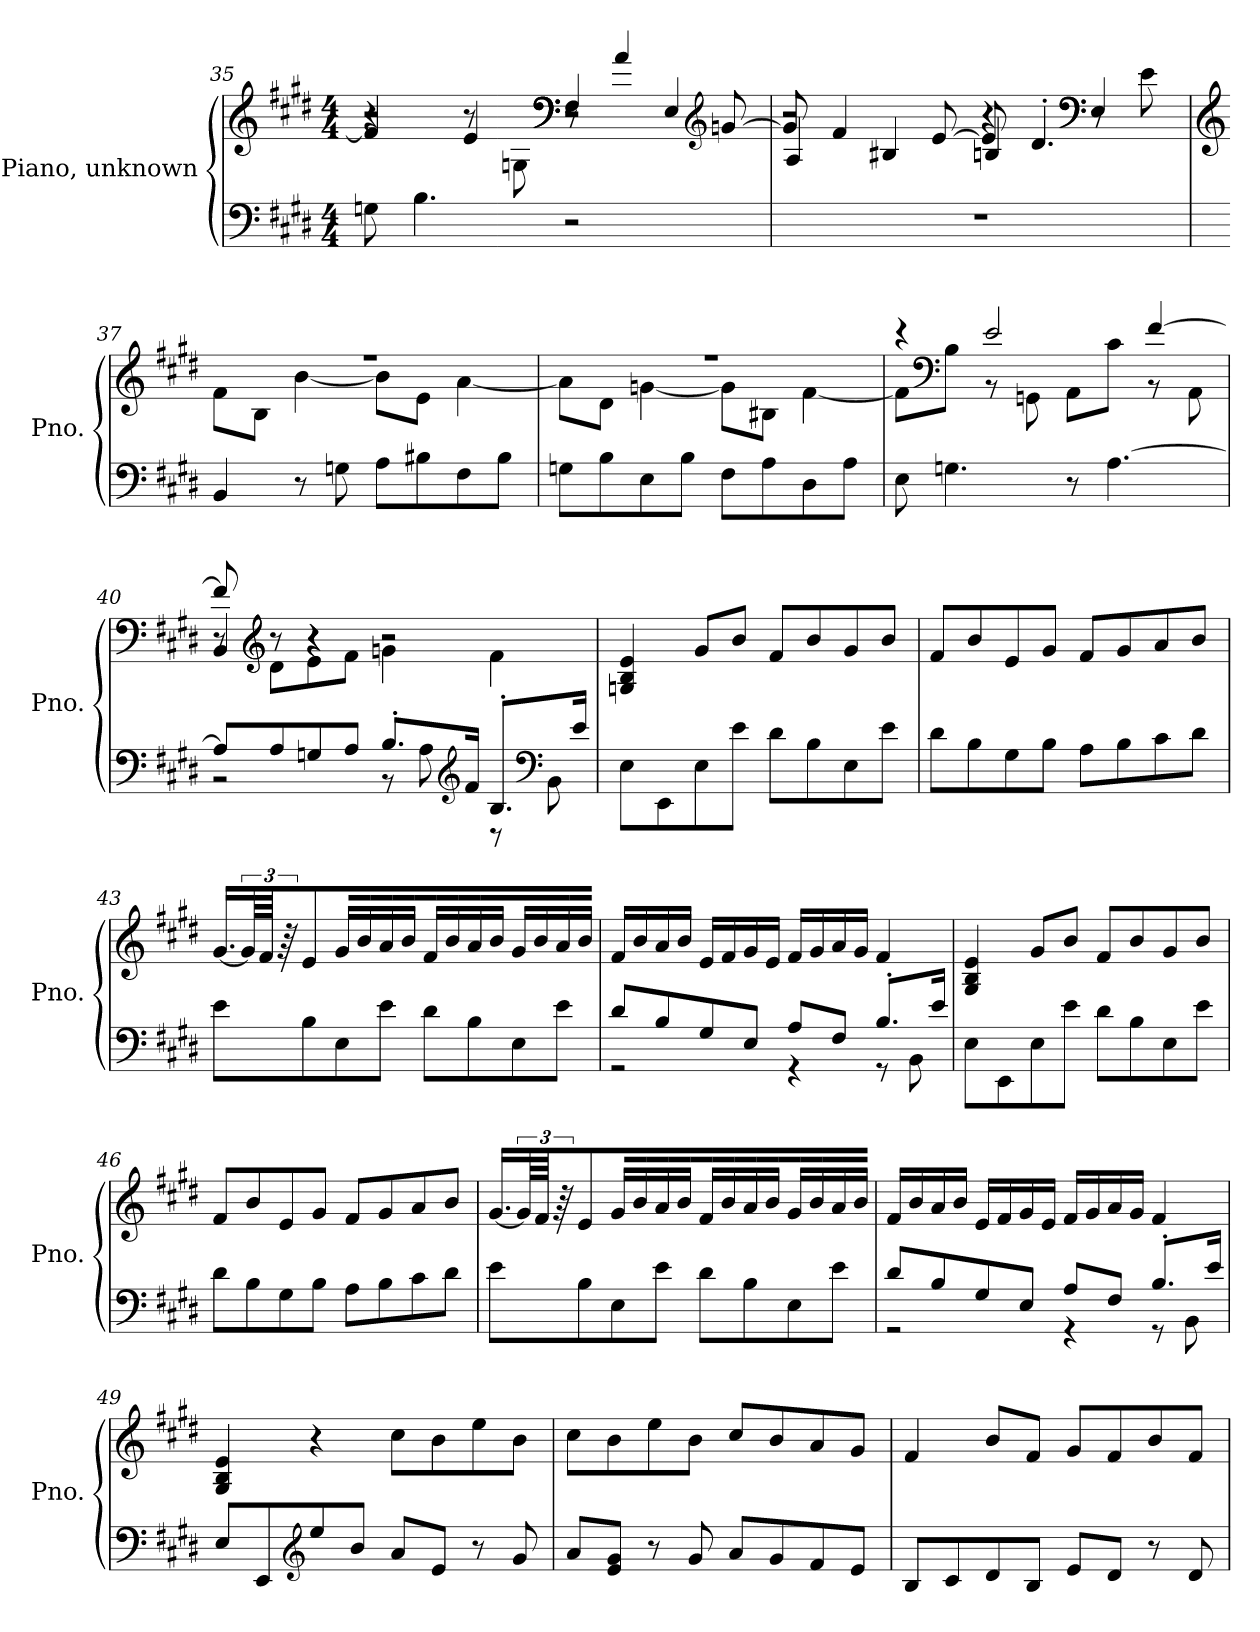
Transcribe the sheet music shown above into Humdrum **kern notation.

**kern	**kern
*part1	*part1
*staff2	*staff1
*I"Piano, unknown	*
*I'Pno.	*
*clefF4	*clefG2
*k[f#c#g#d#]	*k[f#c#g#d#]
*M4/4	*M4/4
=35	=35
*	*^
*	*	*^
8Gn\	2r	4r	4f#/]
4.B\	.	.	.
.	.	8r	4e/
.	.	8Gn\	.
*	*clefF4	*	*
2r	8r	2r	4F#/
.	4a/	.	.
.	.	.	4E/
*	*clefG2	*	*
.	[8gn/	.	.
=36	=36	=36	=36
1r	8g/]	2r	4A/
.	4f#/	.	.
.	.	.	4B#X/
.	[8e/	.	.
.	8e/]	4r	4Bn/
.	4.d#'/	.	.
*	*clefF4	*	*
.	.	8r	4E/
.	.	8e\	.
*	*v	*v	*v
!!LO:PB:g=z
=37	=37
*	*clefG2
*	*^
4BB/	1r	8f#\L
.	.	8B\J
8r	.	[4b\
8Gn\	.	.
8A\L	.	8b\L]
8B#X\	.	8e\J
8F#\	.	[4a\
8B#\J	.	.
=38	=38	=38
8Gn\L	1r	8a\L]
8B\	.	8d#\J
8E\	.	[4gn\
8B\J	.	.
8F#\L	.	8g\L]
8A\	.	8B#X\J
8D#\	.	[4f#\
8A\J	.	.
=39	=39	=39
8E\	4r	8f#\L]
*	*clefF4	*
4.Gn\	.	8B\J
.	2e/	8r
.	.	8GGn\
8r	.	8AA\L
[4.A\	.	8c#\J
.	[4f#/	8r
.	.	8AA\
!!LO:LB:g=z
=40	=40	=40
*^	*	*^
8A/L]	2r	8f#/]	8r	4BB/
*	*	*clefG2	*	*
8A/	.	8r	8d#\L	.
8Gn/	.	4r	8e\	4r
8A/J	.	.	8f#\J	.
8.B'/L	8r	2r	4gn\	2r
.	8A\	.	.	.
*clefG2	*	*	*	*
16f#/Jk	.	.	.	.
8.B'/L	8r	.	4f#\	.
*clefF4	*	*	*	*
.	8BB\	.	.	.
16e/Jk	.	.	.	.
*v	*v	*	*	*
*	*v	*v	*v
=41	=41
8E\L	4Gn/ 4B/ 4e/
8EE\	.
8E\	8g#/L
8e\J	8b/J
8d#\L	8f#/L
8B\	8b/
8E\	8g#/
8e\J	8b/J
=42	=42
8d#\L	8f#/L
8B\	8b/
8G#\	8e/
8B\J	8g#/J
8A\L	8f#/L
8B\	8g#/
8c#\	8a/
8d#\J	8b/J
!!LO:LB:g=z
=43	=43
8e\L	[16.g#/LL
.	96g#/LL]
.	96f#/JJJJ
.	96r
8B\	8e/
8E\	16g#/LL
.	16b/
8e\J	16a/
.	16b/JJ
8d#\L	16f#/LL
.	16b/
8B\	16a/
.	16b/JJ
8E\	16g#/LL
.	16b/
8e\J	16a/
.	16b/JJ
=44	=44
*^	*
8d#/L	2r	16f#/LL
.	.	16b/
8B/	.	16a/
.	.	16b/JJ
8G#/	.	16e/LL
.	.	16f#/
8E/J	.	16g#/
.	.	16e/JJ
8A/L	4r	16f#/LL
.	.	16g#/
8F#/J	.	16a/
.	.	16g#/JJ
8.B'/L	8r	4f#/
.	8BB\	.
16e/Jk	.	.
*v	*v	*
=45	=45
8E\L	4G#/ 4B/ 4e/
8EE\	.
8E\	8g#/L
8e\J	8b/J
8d#\L	8f#/L
8B\	8b/
8E\	8g#/
8e\J	8b/J
!!LO:LB:g=z
=46	=46
8d#\L	8f#/L
8B\	8b/
8G#\	8e/
8B\J	8g#/J
8A\L	8f#/L
8B\	8g#/
8c#\	8a/
8d#\J	8b/J
=47	=47
8e\L	[16.g#/LL
.	96g#/LL]
.	96f#/JJJJ
.	96r
8B\	8e/
8E\	16g#/LL
.	16b/
8e\J	16a/
.	16b/JJ
8d#\L	16f#/LL
.	16b/
8B\	16a/
.	16b/JJ
8E\	16g#/LL
.	16b/
8e\J	16a/
.	16b/JJ
=48	=48
*^	*
8d#/L	2r	16f#/LL
.	.	16b/
8B/	.	16a/
.	.	16b/JJ
8G#/	.	16e/LL
.	.	16f#/
8E/J	.	16g#/
.	.	16e/JJ
8A/L	4r	16f#/LL
.	.	16g#/
8F#/J	.	16a/
.	.	16g#/JJ
8.B'/L	8r	4f#/
.	8BB\	.
16e/Jk	.	.
*v	*v	*
!!LO:LB:g=z
=49	=49
8E/L	4G#/ 4B/ 4e/
8EE/	.
*clefG2	*
8ee/	4r
8b/J	.
8a/L	8cc#\L
8e/J	8b\
8r	8ee\
8g#/	8b\J
=50	=50
8a/L	8cc#\L
8e/ 8g#/J	8b\
8r	8ee\
8g#/	8b\J
8a/L	8cc#/L
8g#/	8b/
8f#/	8a/
8e/J	8g#/J
=51	=51
8B/L	4f#/
8c#/	.
8d#/	8b/L
8B/J	8f#/J
8e/L	8g#/L
8d#/J	8f#/
8r	8b/
8d#/	8f#/J
=	=
*-	*-
